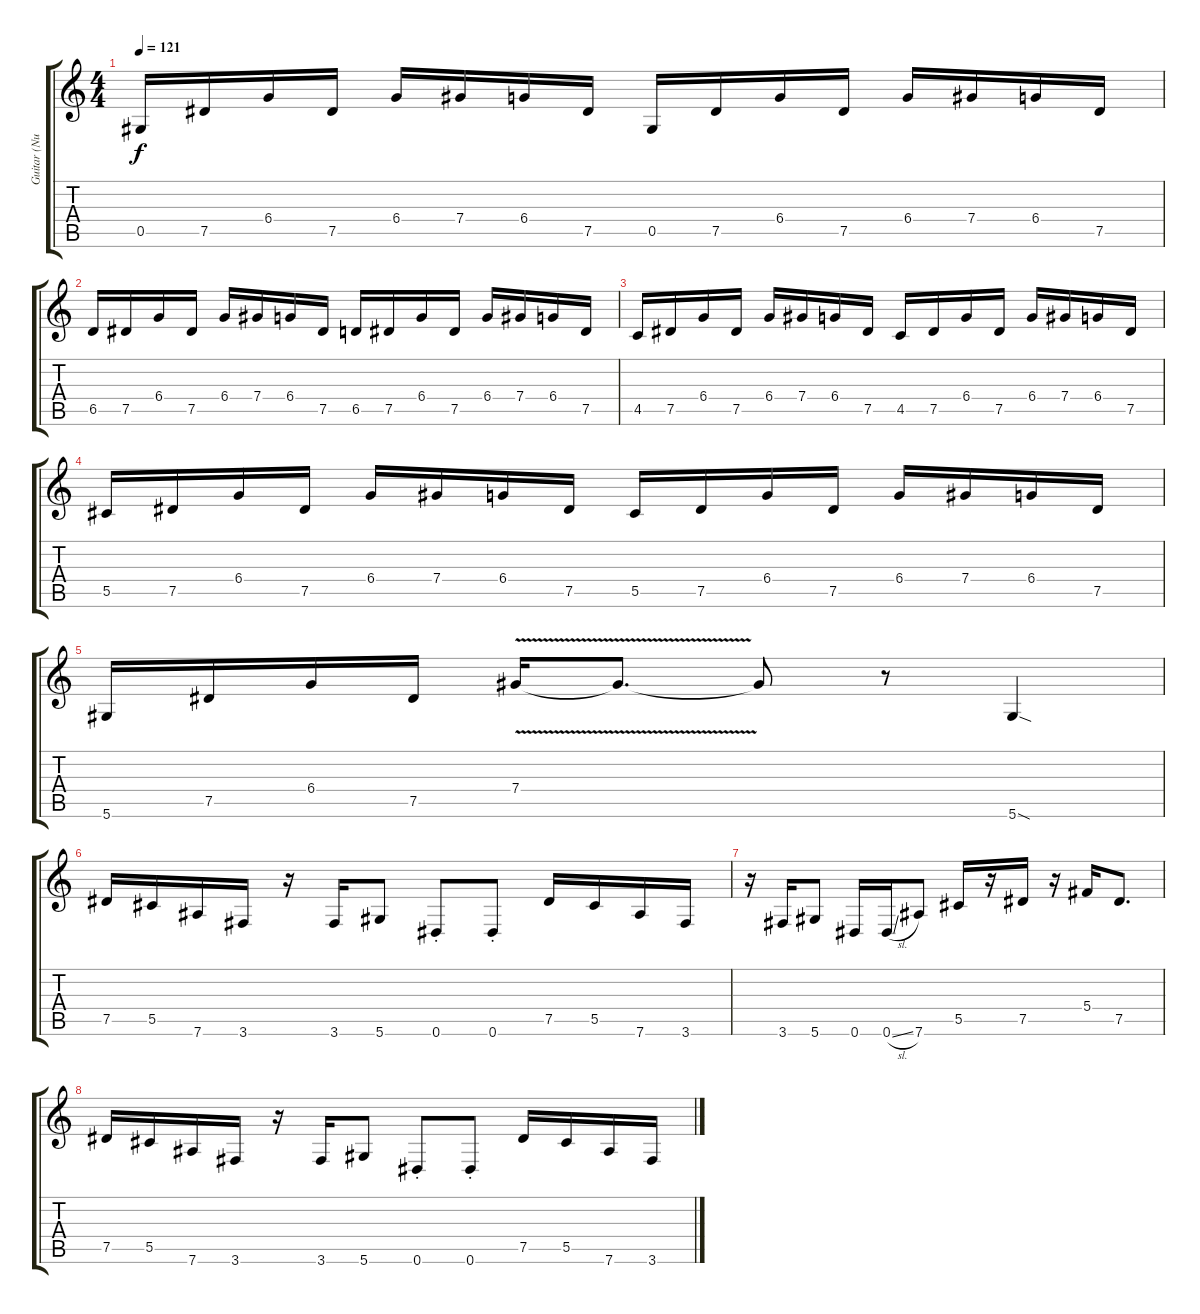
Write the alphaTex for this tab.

\track ("Guitar (Nuno)" "Guitar (Nu") {instrument distortionguitar}
\staff {score tabs}
\tuning (Eb4 Bb3 Gb3 Db3 Ab2 Eb2) {hide}
\ts (4 4)
\tempo 121
\clef g2
\ks c
0.5.16{dy f} 7.5.16 6.4.16 7.5.16 6.4.16 7.4.16 6.4.16 7.5.16 0.5.16 7.5.16 6.4.16 7.5.16 6.4.16 7.4.16 6.4.16 7.5.16 |
6.5.16 7.5.16 6.4.16 7.5.16 6.4.16 7.4.16 6.4.16 7.5.16 6.5.16 7.5.16 6.4.16 7.5.16 6.4.16 7.4.16 6.4.16 7.5.16 |
4.5.16 7.5.16 6.4.16 7.5.16 6.4.16 7.4.16 6.4.16 7.5.16 4.5.16 7.5.16 6.4.16 7.5.16 6.4.16 7.4.16 6.4.16 7.5.16 |
5.5.16 7.5.16 6.4.16 7.5.16 6.4.16 7.4.16 6.4.16 7.5.16 5.5.16 7.5.16 6.4.16 7.5.16 6.4.16 7.4.16 6.4.16 7.5.16 |
5.6.16 7.5.16 6.4.16 7.5.16 7.4{v}.16 7.4{t}.8{d} 7.4{t}.8 r.8 5.6{sod}.4 |
7.5.16 5.5.16 7.6.16 3.6.16 r.16 3.6.16 5.6.8 0.6{st}.8 0.6{st}.8 7.5.16 5.5.16 7.6.16 3.6.16 |
r.16 3.6.16 5.6.8 0.6.16 0.6{sl}.16 7.6.8 5.5.16 r.16 7.5.16 r.16 5.4.16 7.5.8{d} |
7.5.16 5.5.16 7.6.16 3.6.16 r.16 3.6.16 5.6.8 0.6{st}.8 0.6{st}.8 7.5.16 5.5.16 7.6.16 3.6.16
